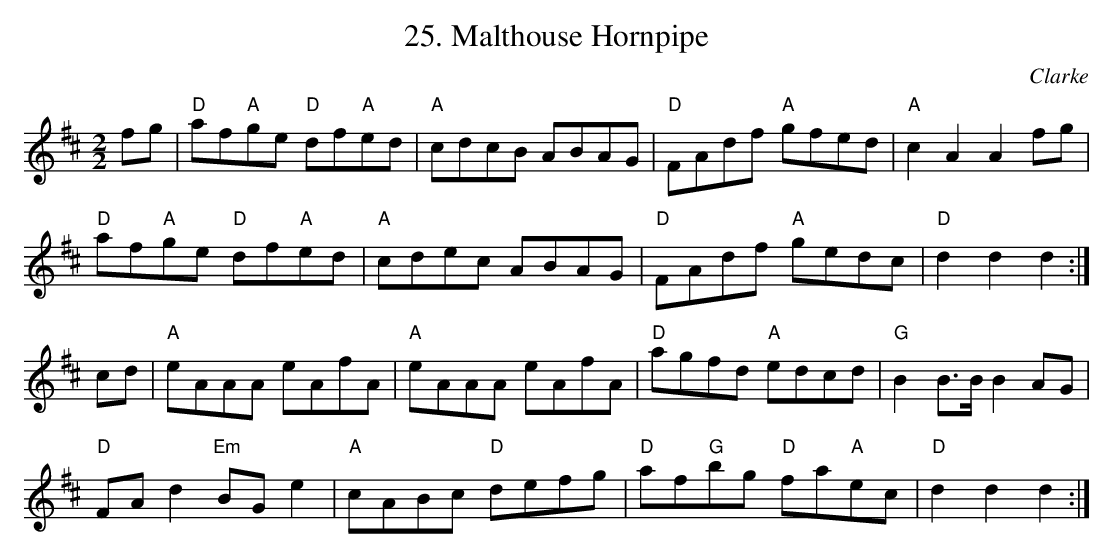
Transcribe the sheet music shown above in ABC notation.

X:1
T:25. Malthouse Hornpipe
C:Clarke
L:1/8
M:2/2
K:D
  fg | "D"af"A"ge "D"df"A"ed | "A"cdcB ABAG | "D"FAdf "A"gfed | "A"c2 A2 A2 fg |$ "D"af"A"ge "D"df"A"ed | %6
 "A"cdec ABAG | "D"FAdf "A"gedc | "D"d2 d2 d2  :|$  cd | "A"eAAA eAfA | "A"eAAA eAfA | "D"agfd "A"edcd | %13
"G" B2 B>B B2 AG |$ "D"FA d2 "Em"BG e2 | "A"cABc "D"defg | "D"af"G"bg "D"fa"A"ec | "D"d2 d2 d2  :| %18
